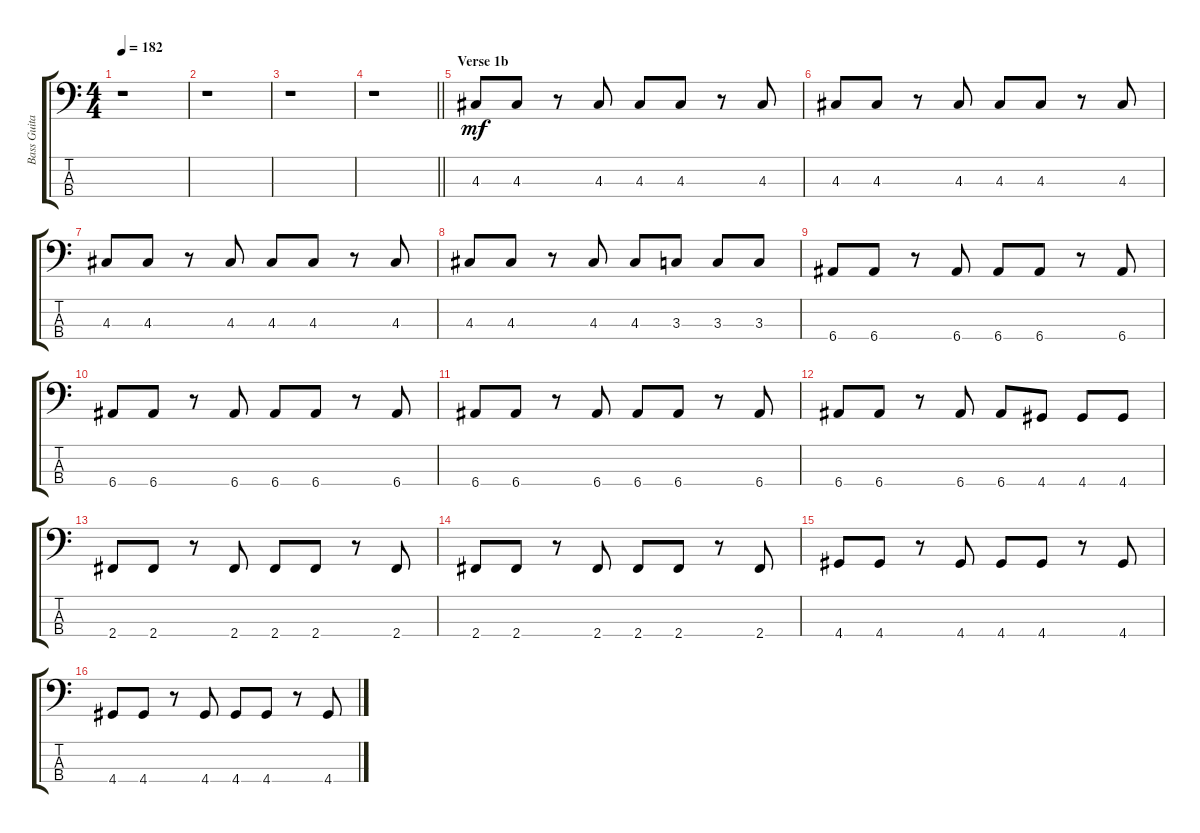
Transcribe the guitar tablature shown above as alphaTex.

\track ("Bass Guitar" "Bass Guita") {instrument electricbassfinger}
\staff {score tabs}
\tuning (G2 D2 A1 E1) {hide}
\ts (4 4)
\tempo 182
\clef f4
\ks c
r.1{dy f} |
r.1 |
r.1 |
\barLineRight lightlight
r.1 |
\section ("" "Verse 1b")
4.3.8{dy mf} 4.3.8 r.8 4.3.8 4.3.8 4.3.8 r.8 4.3.8 |
4.3.8 4.3.8 r.8 4.3.8 4.3.8 4.3.8 r.8 4.3.8 |
4.3.8 4.3.8 r.8 4.3.8 4.3.8 4.3.8 r.8 4.3.8 |
4.3.8 4.3.8 r.8 4.3.8 4.3.8 3.3.8 3.3.8 3.3.8 |
6.4.8 6.4.8 r.8 6.4.8 6.4.8 6.4.8 r.8 6.4.8 |
6.4.8 6.4.8 r.8 6.4.8 6.4.8 6.4.8 r.8 6.4.8 |
6.4.8 6.4.8 r.8 6.4.8 6.4.8 6.4.8 r.8 6.4.8 |
6.4.8 6.4.8 r.8 6.4.8 6.4.8 4.4.8 4.4.8 4.4.8 |
2.4.8 2.4.8 r.8 2.4.8 2.4.8 2.4.8 r.8 2.4.8 |
2.4.8 2.4.8 r.8 2.4.8 2.4.8 2.4.8 r.8 2.4.8 |
4.4.8 4.4.8 r.8 4.4.8 4.4.8 4.4.8 r.8 4.4.8 |
4.4.8 4.4.8 r.8 4.4.8 4.4.8 4.4.8 r.8 4.4.8
